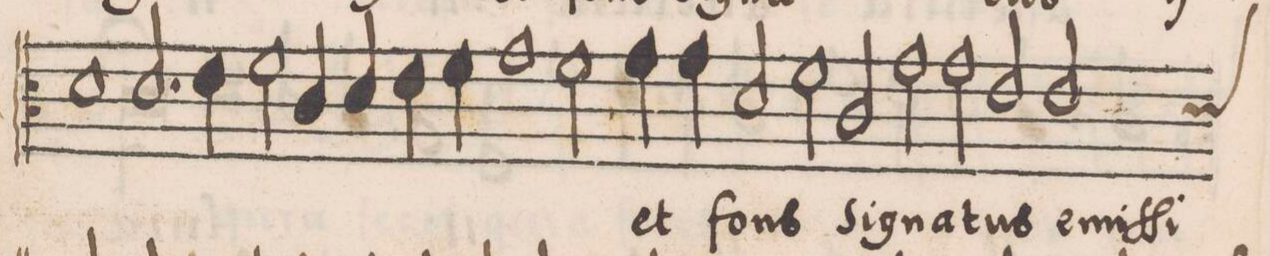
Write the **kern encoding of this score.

**kern	**text
*I"CANTVS	*
*clefC3	*
*k[]	*
*met(C)	*
*M2/1	*
1d	fons
=18-	=18-
2.d/	Si-
4e\	.
2f\	.
4c/	-gna-
4d/	.
=19-	=19-
4e\	.
4f\	.
1g	.
2f\	-tus
*	*Xij
=20-	=20-
4g\	et
4g\	.
2d/	fons
2f\	Si-
2c/	-gna-
=21-	=21-
2g\	-tus
2g\	e-
2e/	-miſ-
*custos:d	*
2e/	-ſi-
=22-	=22-
*-	*-
